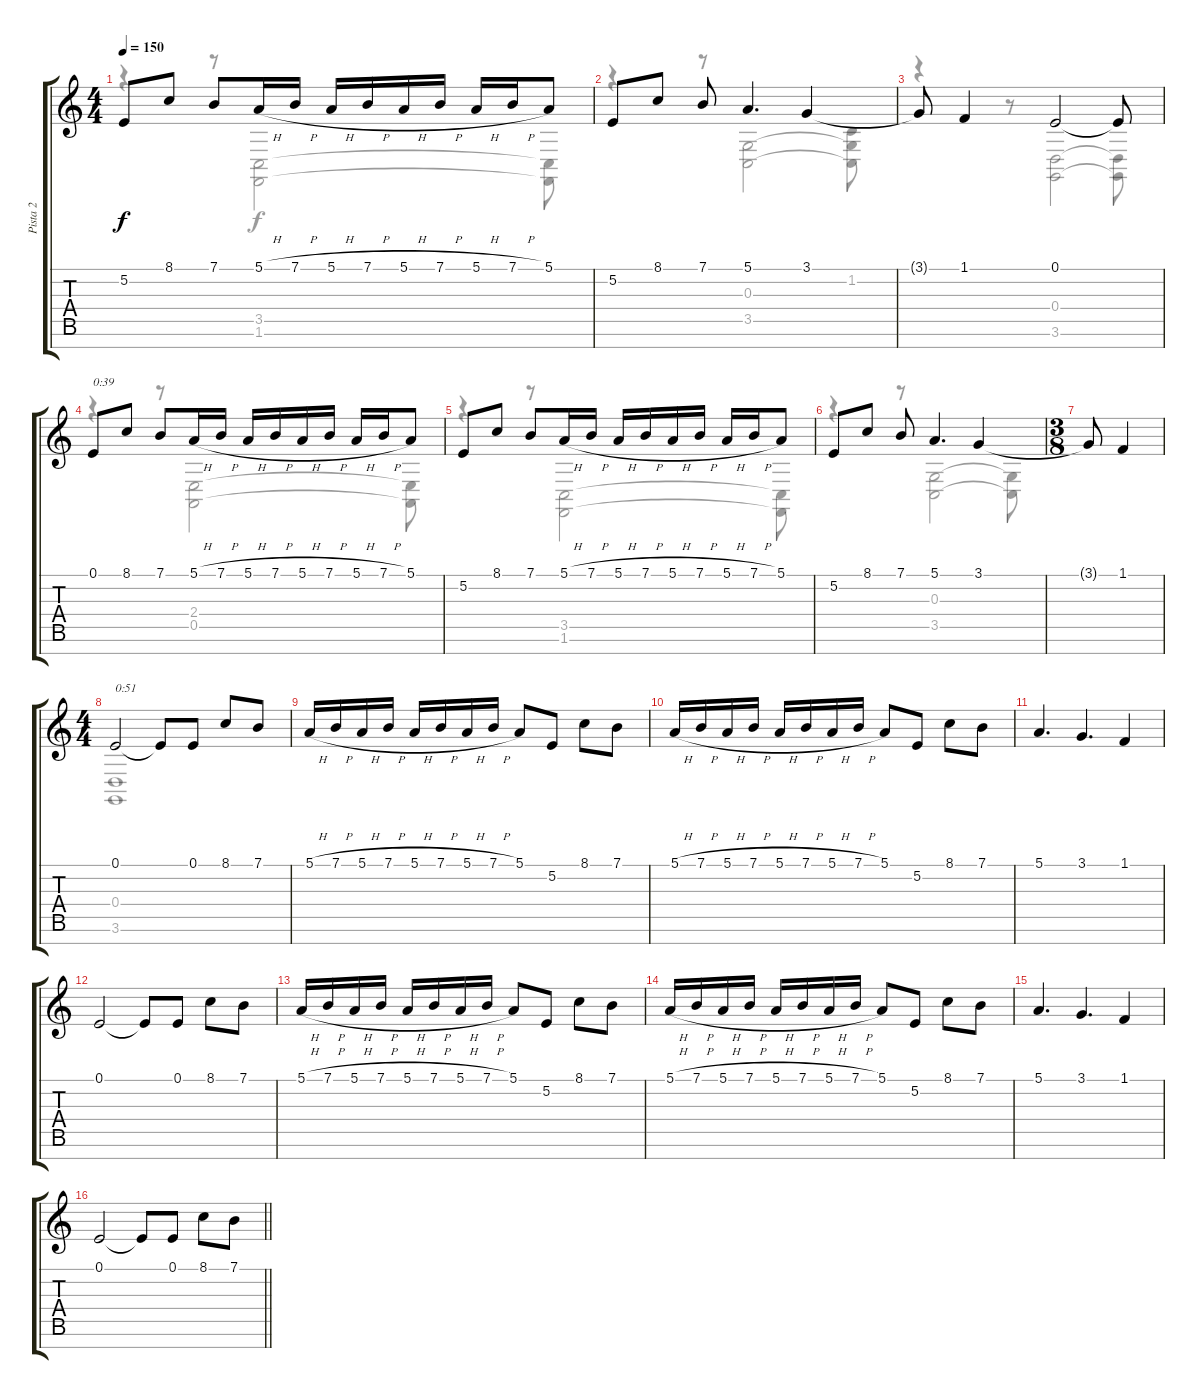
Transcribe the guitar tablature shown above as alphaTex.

\track ("Pista 2" "Pista 2") {instrument acousticgrandpiano}
\staff {score tabs}
\tuning (E4 B3 G3 D3 A2 E2 B1) {hide}
\voice
\ts (4 4)
\tempo 150
\clef g2
\ks c
5.2.8{dy f} 8.1.8 7.1.8 5.1{h}.16 7.1{h}.16 5.1{h}.16 7.1{h}.16 5.1{h}.16 7.1{h}.16 5.1{h}.16 7.1{h}.16 5.1.8 |
5.2.8 8.1.8 7.1.8 5.1.4{d} 3.1.4 |
3.1{t}.8 1.1.4 0.1.2 0.1{t}.8 |
0.1.8{txt "0:39"} 8.1.8 7.1.8 5.1{h}.16 7.1{h}.16 5.1{h}.16 7.1{h}.16 5.1{h}.16 7.1{h}.16 5.1{h}.16 7.1{h}.16 5.1.8 |
5.2.8 8.1.8 7.1.8 5.1{h}.16 7.1{h}.16 5.1{h}.16 7.1{h}.16 5.1{h}.16 7.1{h}.16 5.1{h}.16 7.1{h}.16 5.1.8 |
5.2.8 8.1.8 7.1.8 5.1.4{d} 3.1.4 |
\ts (3 8)
3.1{t}.8 1.1.4 |
\ts (4 4)
0.1.2{txt "0:51"} 0.1{t}.8 0.1.8 8.1.8 7.1.8 |
5.1{h}.16 7.1{h}.16 5.1{h}.16 7.1{h}.16 5.1{h}.16 7.1{h}.16 5.1{h}.16 7.1{h}.16 5.1.8 5.2.8 8.1.8 7.1.8 |
5.1{h}.16 7.1{h}.16 5.1{h}.16 7.1{h}.16 5.1{h}.16 7.1{h}.16 5.1{h}.16 7.1{h}.16 5.1.8 5.2.8 8.1.8 7.1.8 |
5.1.4{d} 3.1.4{d} 1.1.4 |
0.1.2 0.1{t}.8 0.1.8 8.1.8 7.1.8 |
5.1{h}.16 7.1{h}.16 5.1{h}.16 7.1{h}.16 5.1{h}.16 7.1{h}.16 5.1{h}.16 7.1{h}.16 5.1.8 5.2.8 8.1.8 7.1.8 |
5.1{h}.16 7.1{h}.16 5.1{h}.16 7.1{h}.16 5.1{h}.16 7.1{h}.16 5.1{h}.16 7.1{h}.16 5.1.8 5.2.8 8.1.8 7.1.8 |
5.1.4{d} 3.1.4{d} 1.1.4 |
\barLineRight lightlight
0.1.2 0.1{t}.8 0.1.8 8.1.8 7.1.8
\voice
\clef g2
\ottava regular
\simile none
\ks c
r.4{dy f} r.8 (3.5 1.6).2 (3.5{t} 1.6{t}).8 |
r.4 r.8 (0.3 3.5).2 (1.2 0.3{t} 3.5{t}).8 |
r.4 r.8 (0.4 3.6).2 (0.4{t} 3.6{t}).8 |
r.4 r.8 (2.4 0.5).2 (2.4{t} 0.5{t}).8 |
r.4 r.8 (3.5 1.6).2 (3.5{t} 1.6{t}).8 |
r.4 r.8 (0.3 3.5).2 (0.3{t} 3.5{t}).8 |
|
(0.4 3.6).1 |
|
|
|
|
|
|
|
\barLineRight lightlight
